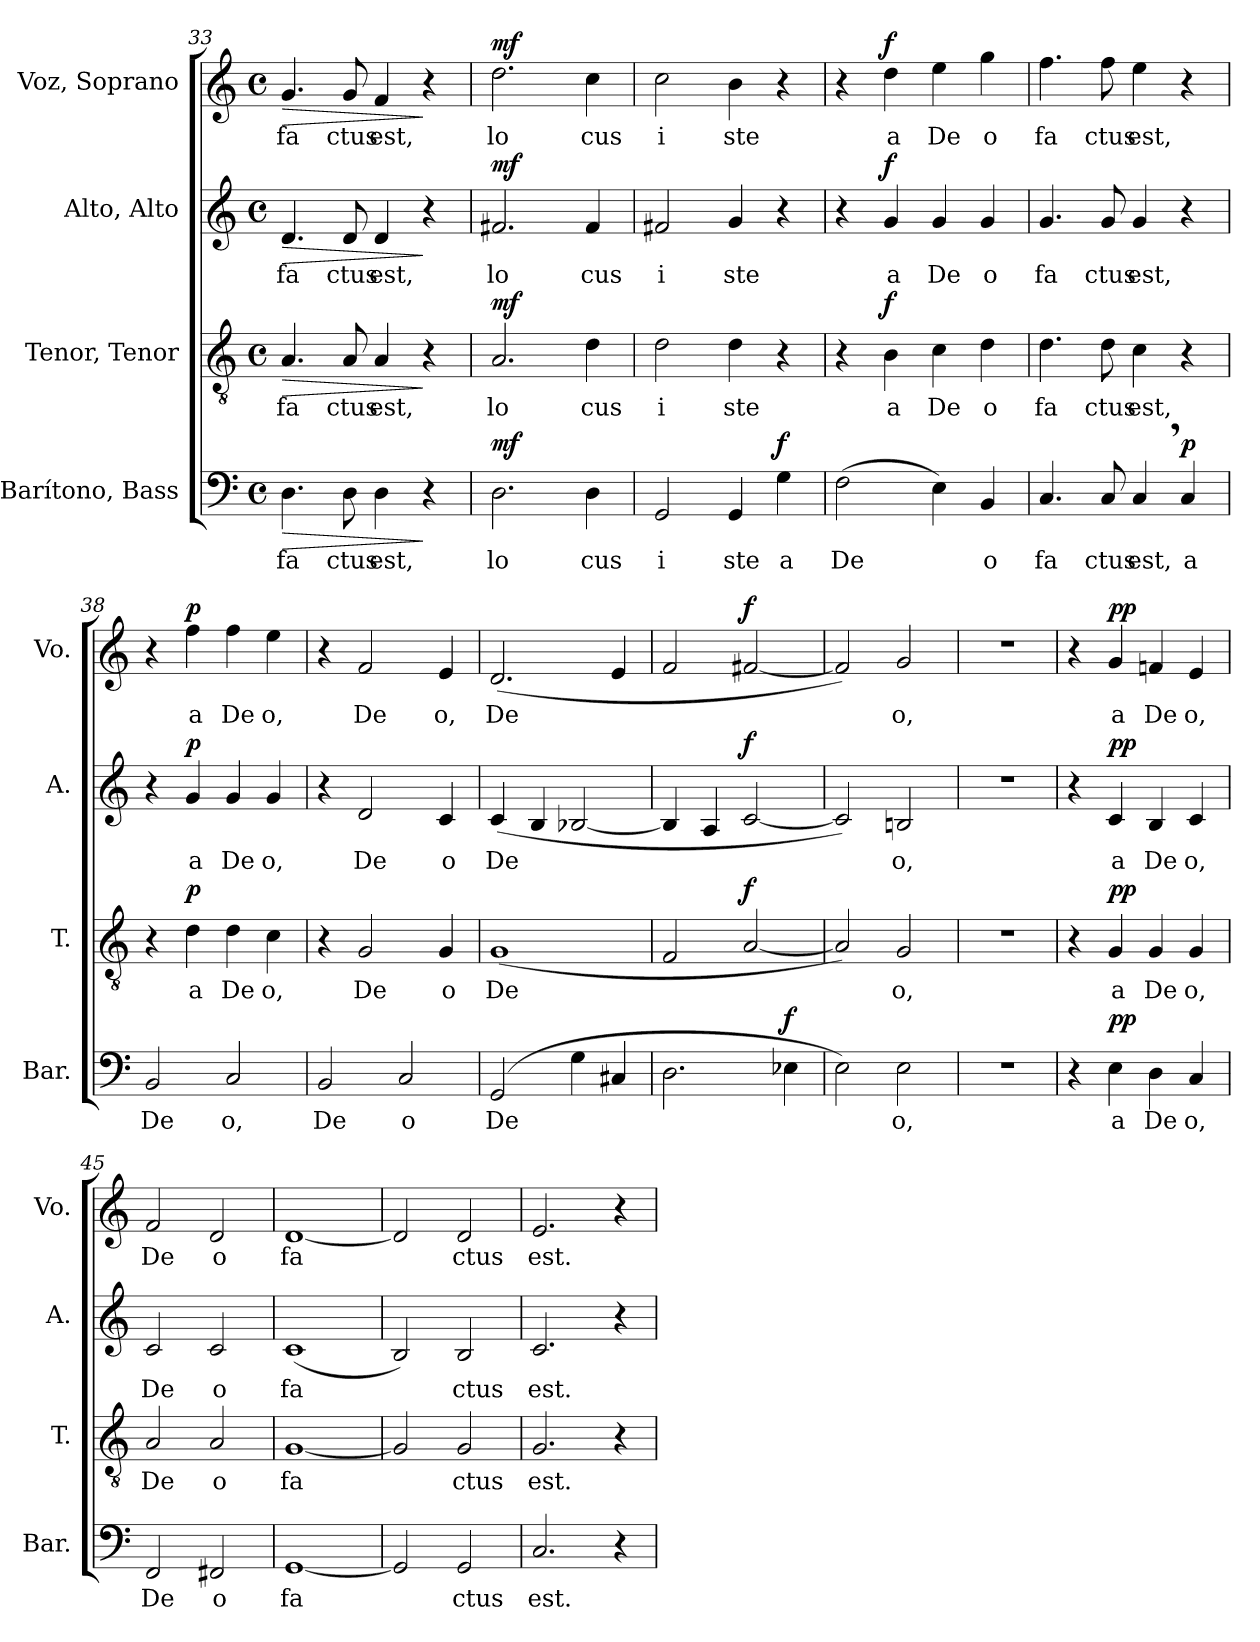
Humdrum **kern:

**kern	**text	**dynam	**kern	**text	**dynam	**kern	**text	**dynam	**kern	**text	**dynam
*part4	*part4	*part4	*part3	*part3	*part3	*part2	*part2	*part2	*part1	*part1	*part1
*staff4	*staff4	*staff4	*staff3	*staff3	*staff3	*staff2	*staff2	*staff2	*staff1	*staff1	*staff1
*I"Barítono, Bass	*	*	*I"Tenor, Tenor	*	*	*I"Alto, Alto	*	*	*I"Voz, Soprano	*	*
*I'Bar.	*	*	*I'T.	*	*	*I'A.	*	*	*I'Vo.	*	*
!!LO:LB:g=z
*clefF4	*	*	*clefGv2	*	*	*clefG2	*	*	*clefG2	*	*
*k[]	*	*	*k[]	*	*	*k[]	*	*	*k[]	*	*
*M4/4	*	*	*M4/4	*	*	*M4/4	*	*	*M4/4	*	*
*met(c)	*	*	*met(c)	*	*	*met(c)	*	*	*met(c)	*	*
=33	=33	=33	=33	=33	=33	=33	=33	=33	=33	=33	=33
!	!	!LO:HP:b	!	!	!LO:HP:b	!	!	!LO:HP:b	!	!	!LO:HP:b
4.D\	fa	>	4.A/	fa	>	4.d/	fa	>	4.g/	fa	>
8D\	ctus	.	8A/	ctus	.	8d/	ctus	.	8g/	ctus	.
4D\	est,	.	4A/	est,	.	4d/	est,	.	4f/	est,	.
4r	.	]	4r	.	]	4r	.	]	4r	.	]
=34	=34	=34	=34	=34	=34	=34	=34	=34	=34	=34	=34
!	!	!LO:DY:b	!	!	!LO:DY:b	!	!	!LO:DY:b	!	!	!LO:DY:b
2.D\	lo	mf	2.A/	lo	mf	2.f#X/	lo	mf	2.dd\	lo	mf
4D\	cus	.	4d\	cus	.	4f#/	cus	.	4cc\	cus	.
=35	=35	=35	=35	=35	=35	=35	=35	=35	=35	=35	=35
2GG/	i	.	2d\	i	.	2f#X/	i	.	2cc\	i	.
4GG/	ste	.	4d\	ste	.	4g/	ste	.	4b\	ste	.
!	!	!LO:DY:a	!	!	!	!	!	!	!	!	!
4G\	a	f	4r	.	.	4r	.	.	4r	.	.
=36	=36	=36	=36	=36	=36	=36	=36	=36	=36	=36	=36
(2F\	De	.	4r	.	.	4r	.	.	4r	.	.
!	!	!	!	!	!LO:DY:a	!	!	!LO:DY:a	!	!	!LO:DY:a
.	.	.	4B\	a	f	4g/	a	f	4dd\	a	f
4E\)	.	.	4c\	De	.	4g/	De	.	4ee\	De	.
4BB/	o	.	4d\	o	.	4g/	o	.	4gg\	o	.
=37	=37	=37	=37	=37	=37	=37	=37	=37	=37	=37	=37
4.C/	fa	.	4.d\	fa	.	4.g/	fa	.	4.ff\	fa	.
8C/	ctus	.	8d\	ctus	.	8g/	ctus	.	8ff\	ctus	.
4C,/	est,	.	4c\	est,	.	4g/	est,	.	4ee\	est,	.
!	!	!LO:DY:a	!	!	!	!	!	!	!	!	!
4C/	a	p	4r	.	.	4r	.	.	4r	.	.
=38	=38	=38	=38	=38	=38	=38	=38	=38	=38	=38	=38
2BB/	De	.	4r	.	.	4r	.	.	4r	.	.
!	!	!	!	!	!LO:DY:a	!	!	!LO:DY:a	!	!	!LO:DY:a
.	.	.	4d\	a	p	4g/	a	p	4ff\	a	p
2C/	o,	.	4d\	De	.	4g/	De	.	4ff\	De	.
.	.	.	4c\	o,	.	4g/	o,	.	4ee\	o,	.
=39	=39	=39	=39	=39	=39	=39	=39	=39	=39	=39	=39
2BB/	De	.	4r	.	.	4r	.	.	4r	.	.
.	.	.	2G/	De	.	2d/	De	.	2f/	De	.
2C/	o	.	.	.	.	.	.	.	.	.	.
.	.	.	4G/	o	.	4c/	o	.	4e/	o,	.
=40	=40	=40	=40	=40	=40	=40	=40	=40	=40	=40	=40
(2GG/	De	.	(>1G	De	.	(>4c/	De	.	(>2.d/	De	.
.	.	.	.	.	.	4B/	.	.	.	.	.
4G\	.	.	.	.	.	[2B-X/	.	.	.	.	.
4C#X/	.	.	.	.	.	.	.	.	4e/	.	.
=41	=41	=41	=41	=41	=41	=41	=41	=41	=41	=41	=41
2.D\	.	.	2F/	.	.	4B-/]	.	.	2f/	.	.
.	.	.	.	.	.	4A/	.	.	.	.	.
!	!	!	!	!	!LO:DY:b	!	!	!LO:DY:a	!	!	!LO:DY:a
.	.	.	[2A/	.	f	[2c/	.	f	[2f#X/	.	f
!	!	!LO:DY:a	!	!	!	!	!	!	!	!	!
4E-X\	.	f	.	.	.	.	.	.	.	.	.
!!LO:LB:g=z
=42	=42	=42	=42	=42	=42	=42	=42	=42	=42	=42	=42
2E\)	.	.	2A/])	.	.	2c/])	.	.	2f#/])	.	.
2E\	o,	.	2G/	o,	.	2Bn/	o,	.	2g/	o,	.
=43	=43	=43	=43	=43	=43	=43	=43	=43	=43	=43	=43
1r	.	.	1r	.	.	1r	.	.	1r	.	.
=44	=44	=44	=44	=44	=44	=44	=44	=44	=44	=44	=44
4r	.	.	4r	.	.	4r	.	.	4r	.	.
!	!	!LO:DY:a	!	!	!LO:DY:a	!	!	!LO:DY:a	!	!	!LO:DY:a
4E\	a	pp	4G/	a	pp	4c/	a	pp	4g/	a	pp
4D\	De	.	4G/	De	.	4B/	De	.	4fn/	De	.
4C/	o,	.	4G/	o,	.	4c/	o,	.	4e/	o,	.
=45	=45	=45	=45	=45	=45	=45	=45	=45	=45	=45	=45
2FF/	De	.	2A/	De	.	2c/	De	.	2f/	De	.
2FF#X/	o	.	2A/	o	.	2c/	o	.	2d/	o	.
=46	=46	=46	=46	=46	=46	=46	=46	=46	=46	=46	=46
[1GG	fa	.	[1G	fa	.	(1c	fa	.	[1d	fa	.
=47	=47	=47	=47	=47	=47	=47	=47	=47	=47	=47	=47
2GG/]	.	.	2G/]	.	.	2B/)	.	.	2d/]	.	.
2GG/	ctus	.	2G/	ctus	.	2B/	ctus	.	2d/	ctus	.
=48	=48	=48	=48	=48	=48	=48	=48	=48	=48	=48	=48
2.C/	est.	.	2.G/	est.	.	2.c/	est.	.	2.e/	est.	.
4r	.	.	4r	.	.	4r	.	.	4r	.	.
=	=	=	=	=	=	=	=	=	=	=	=
*-	*-	*-	*-	*-	*-	*-	*-	*-	*-	*-	*-
